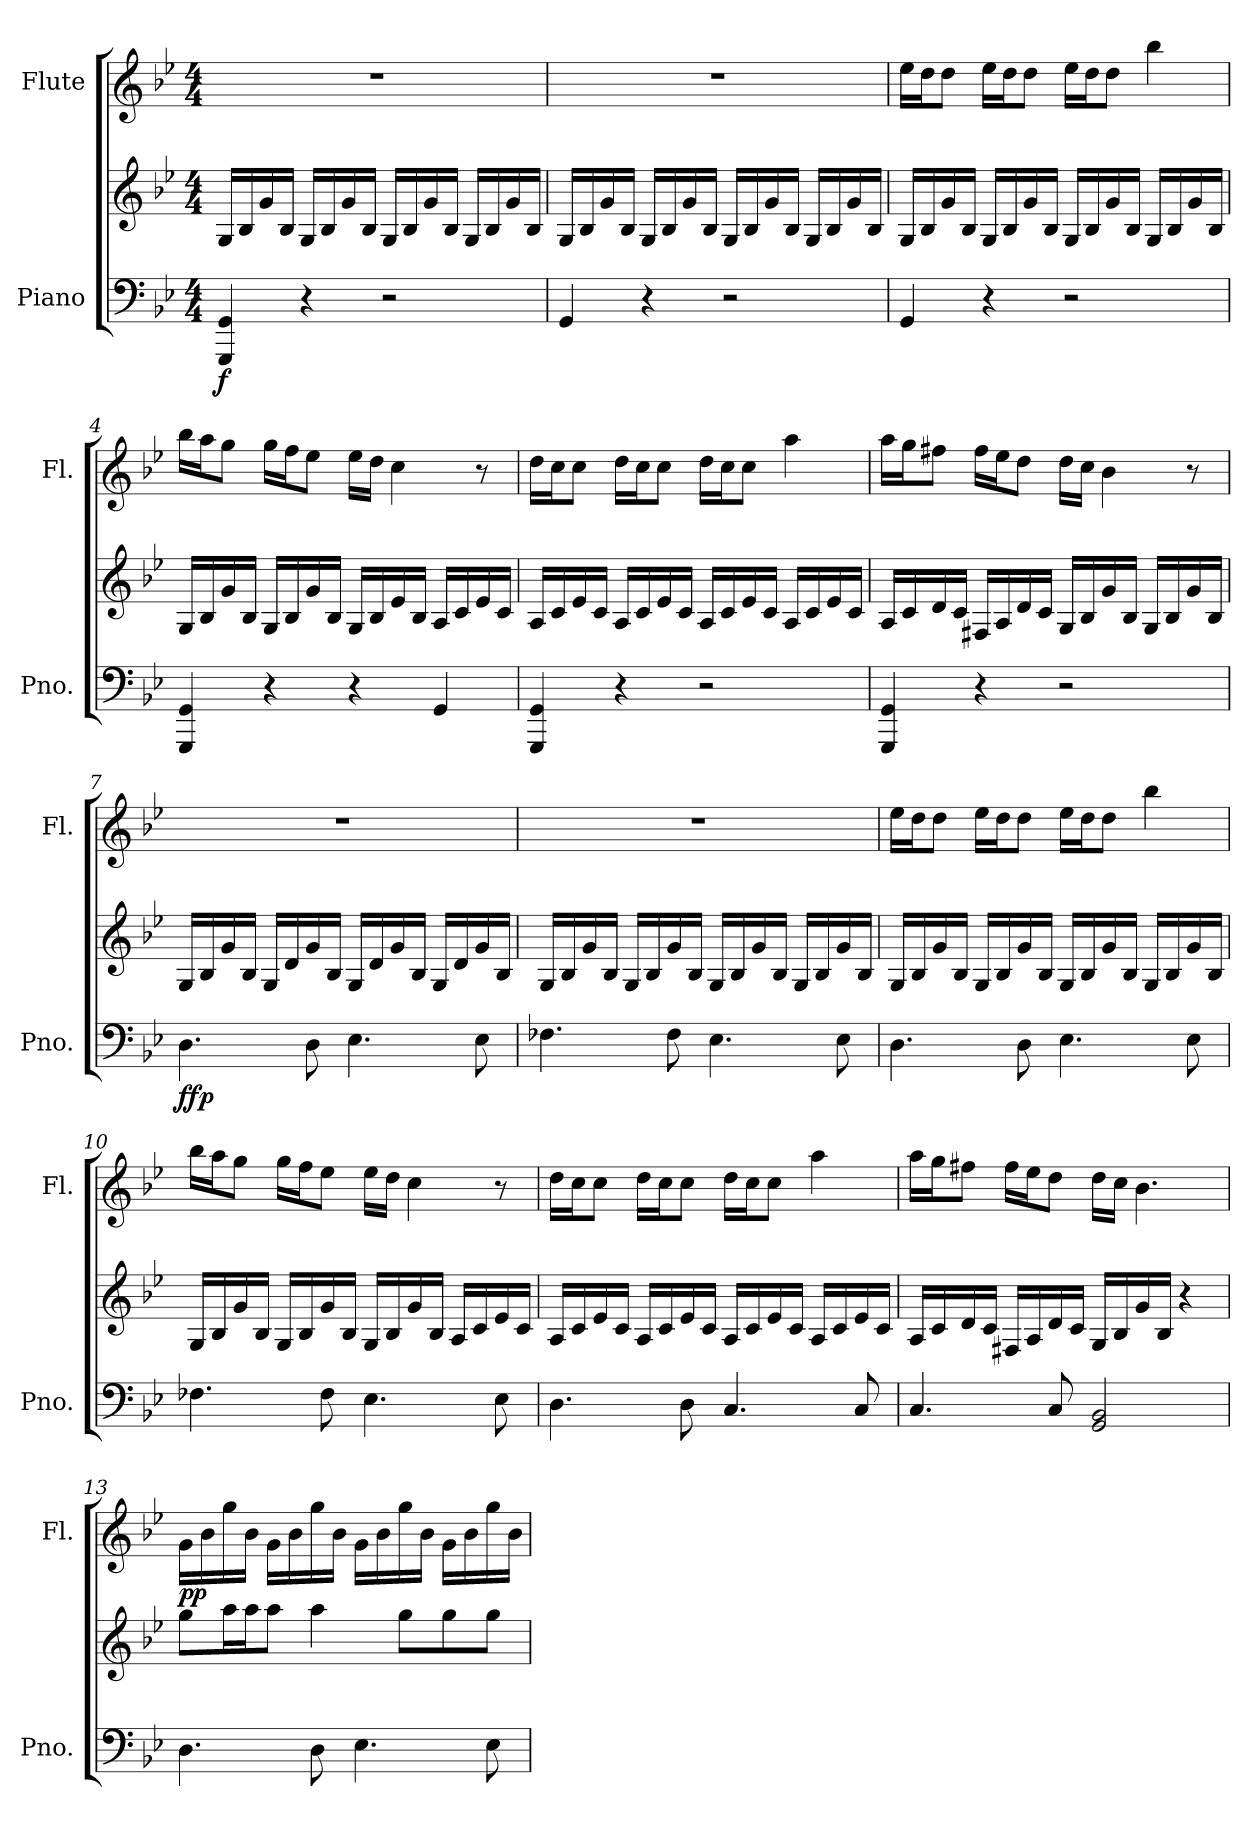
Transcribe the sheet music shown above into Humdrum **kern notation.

**kern	**kern	**dynam	**kern	**dynam
*part2	*part2	*part2	*part1	*part1
*staff3	*staff2	*staff2/3	*staff1	*staff1
*I"Piano	*	*	*I"Flute	*
*I'Pno.	*	*	*I'Fl.	*
*clefF4	*clefG2	*	*clefG2	*
*k[b-e-]	*k[b-e-]	*	*k[b-e-]	*
*B-:	*B-:	*	*B-:	*
*M4/4	*M4/4	*	*M4/4	*
=1	=1	=1	=1	=1
!	!	!LO:DY:b=2	!	!
4GGG/ 4GG/	16G/LL	f	1r	.
.	16B-/	.	.	.
.	16g/	.	.	.
.	16B-/JJ	.	.	.
4r	16G/LL	.	.	.
.	16B-/	.	.	.
.	16g/	.	.	.
.	16B-/JJ	.	.	.
2r	16G/LL	.	.	.
.	16B-/	.	.	.
.	16g/	.	.	.
.	16B-/JJ	.	.	.
.	16G/LL	.	.	.
.	16B-/	.	.	.
.	16g/	.	.	.
.	16B-/JJ	.	.	.
=2	=2	=2	=2	=2
4GG/	16G/LL	.	1r	.
.	16B-/	.	.	.
.	16g/	.	.	.
.	16B-/JJ	.	.	.
4r	16G/LL	.	.	.
.	16B-/	.	.	.
.	16g/	.	.	.
.	16B-/JJ	.	.	.
2r	16G/LL	.	.	.
.	16B-/	.	.	.
.	16g/	.	.	.
.	16B-/JJ	.	.	.
.	16G/LL	.	.	.
.	16B-/	.	.	.
.	16g/	.	.	.
.	16B-/JJ	.	.	.
!!LO:LB:g=z
=3	=3	=3	=3	=3
4GG/	16G/LL	.	16ee-\LL	.
.	16B-/	.	16dd\J	.
.	16g/	.	8dd\J	.
.	16B-/JJ	.	.	.
4r	16G/LL	.	16ee-\LL	.
.	16B-/	.	16dd\J	.
.	16g/	.	8dd\J	.
.	16B-/JJ	.	.	.
2r	16G/LL	.	16ee-\LL	.
.	16B-/	.	16dd\J	.
.	16g/	.	8dd\J	.
.	16B-/JJ	.	.	.
.	16G/LL	.	4bb-\	.
.	16B-/	.	.	.
.	16g/	.	.	.
.	16B-/JJ	.	.	.
=4	=4	=4	=4	=4
4GGG/ 4GG/	16G/LL	.	16bb-\LL	.
.	16B-/	.	16aa\J	.
.	16g/	.	8gg\J	.
.	16B-/JJ	.	.	.
4r	16G/LL	.	16gg\LL	.
.	16B-/	.	16ff\J	.
.	16g/	.	8ee-\J	.
.	16B-/JJ	.	.	.
4r	16G/LL	.	16ee-\LL	.
.	16B-/	.	16dd\JJ	.
.	16e-/	.	4cc\	.
.	16B-/JJ	.	.	.
4GG/	16A/LL	.	.	.
.	16c/	.	.	.
.	16e-/	.	8r	.
.	16c/JJ	.	.	.
!!LO:LB:g=z
=5	=5	=5	=5	=5
4GGG/ 4GG/	16A/LL	.	16dd\LL	.
.	16c/	.	16cc\J	.
.	16e-/	.	8cc\J	.
.	16c/JJ	.	.	.
4r	16A/LL	.	16dd\LL	.
.	16c/	.	16cc\J	.
.	16e-/	.	8cc\J	.
.	16c/JJ	.	.	.
2r	16A/LL	.	16dd\LL	.
.	16c/	.	16cc\J	.
.	16e-/	.	8cc\J	.
.	16c/JJ	.	.	.
.	16A/LL	.	4aa\	.
.	16c/	.	.	.
.	16e-/	.	.	.
.	16c/JJ	.	.	.
=6	=6	=6	=6	=6
4GGG/ 4GG/	16A/LL	.	16aa\LL	.
.	16c/	.	16gg\J	.
.	16d/	.	8ff#X\J	.
.	16c/JJ	.	.	.
4r	16F#X/LL	.	16ff#\LL	.
.	16A/	.	16ee-\J	.
.	16d/	.	8dd\J	.
.	16c/JJ	.	.	.
2r	16G/LL	.	16dd\LL	.
.	16B-/	.	16cc\JJ	.
.	16g/	.	4b-\	.
.	16B-/JJ	.	.	.
.	16G/LL	.	.	.
.	16B-/	.	.	.
.	16g/	.	8r	.
.	16B-/JJ	.	.	.
!!LO:PB:g=z
=7	=7	=7	=7	=7
!	!	!LO:DY:b=2	!	!
!	!	!LO:DY:n=1:b	!	!
4.D\	16G/LL	ff p	1r	.
.	16B-/	.	.	.
.	16g/	.	.	.
.	16B-/JJ	.	.	.
.	16G/LL	.	.	.
.	16d/	.	.	.
8D\	16g/	.	.	.
.	16B-/JJ	.	.	.
4.E-\	16G/LL	.	.	.
.	16d/	.	.	.
.	16g/	.	.	.
.	16B-/JJ	.	.	.
.	16G/LL	.	.	.
.	16d/	.	.	.
8E-\	16g/	.	.	.
.	16B-/JJ	.	.	.
=8	=8	=8	=8	=8
4.F-X\	16G/LL	.	1r	.
.	16B-/	.	.	.
.	16g/	.	.	.
.	16B-/JJ	.	.	.
.	16G/LL	.	.	.
.	16B-/	.	.	.
8F-\	16g/	.	.	.
.	16B-/JJ	.	.	.
4.E-\	16G/LL	.	.	.
.	16B-/	.	.	.
.	16g/	.	.	.
.	16B-/JJ	.	.	.
.	16G/LL	.	.	.
.	16B-/	.	.	.
8E-\	16g/	.	.	.
.	16B-/JJ	.	.	.
!!LO:LB:g=z
=9	=9	=9	=9	=9
4.D\	16G/LL	.	16ee-\LL	.
.	16B-/	.	16dd\J	.
.	16g/	.	8dd\J	.
.	16B-/JJ	.	.	.
.	16G/LL	.	16ee-\LL	.
.	16B-/	.	16dd\J	.
8D\	16g/	.	8dd\J	.
.	16B-/JJ	.	.	.
4.E-\	16G/LL	.	16ee-\LL	.
.	16B-/	.	16dd\J	.
.	16g/	.	8dd\J	.
.	16B-/JJ	.	.	.
.	16G/LL	.	4bb-\	.
.	16B-/	.	.	.
8E-\	16g/	.	.	.
.	16B-/JJ	.	.	.
=10	=10	=10	=10	=10
4.F-X\	16G/LL	.	16bb-\LL	.
.	16B-/	.	16aa\J	.
.	16g/	.	8gg\J	.
.	16B-/JJ	.	.	.
.	16G/LL	.	16gg\LL	.
.	16B-/	.	16ff\J	.
8F-\	16g/	.	8ee-\J	.
.	16B-/JJ	.	.	.
4.E-\	16G/LL	.	16ee-\LL	.
.	16B-/	.	16dd\JJ	.
.	16g/	.	4cc\	.
.	16B-/JJ	.	.	.
.	16A/LL	.	.	.
.	16c/	.	.	.
8E-\	16e-/	.	8r	.
.	16c/JJ	.	.	.
!!LO:LB:g=z
=11	=11	=11	=11	=11
4.D\	16A/LL	.	16dd\LL	.
.	16c/	.	16cc\J	.
.	16e-/	.	8cc\J	.
.	16c/JJ	.	.	.
.	16A/LL	.	16dd\LL	.
.	16c/	.	16cc\J	.
8D\	16e-/	.	8cc\J	.
.	16c/JJ	.	.	.
4.C/	16A/LL	.	16dd\LL	.
.	16c/	.	16cc\J	.
.	16e-/	.	8cc\J	.
.	16c/JJ	.	.	.
.	16A/LL	.	4aa\	.
.	16c/	.	.	.
8C/	16e-/	.	.	.
.	16c/JJ	.	.	.
=12	=12	=12	=12	=12
4.C/	16A/LL	.	16aa\LL	.
.	16c/	.	16gg\J	.
.	16d/	.	8ff#X\J	.
.	16c/JJ	.	.	.
.	16F#X/LL	.	16ff#\LL	.
.	16A/	.	16ee-\J	.
8C/	16d/	.	8dd\J	.
.	16c/JJ	.	.	.
2GG/ 2BB-/	16G/LL	.	16dd\LL	.
.	16B-/	.	16cc\JJ	.
.	16g/	.	4.b-\	.
.	16B-/JJ	.	.	.
.	4r	.	.	.
!!LO:LB:g=z
=13	=13	=13	=13	=13
!	!	!	!	!LO:DY:b
4.D\	8gg\L	.	16g\LL	pp
.	.	.	16b-\	.
.	16aa\L	.	16gg\	.
.	16aa\J	.	16b-\JJ	.
.	8aa\J	.	16g\LL	.
.	.	.	16b-\	.
8D\	4aa\	.	16gg\	.
.	.	.	16b-\JJ	.
4.E-\	.	.	16g\LL	.
.	.	.	16b-\	.
.	8gg\L	.	16gg\	.
.	.	.	16b-\JJ	.
.	8gg\	.	16g\LL	.
.	.	.	16b-\	.
8E-\	8gg\J	.	16gg\	.
.	.	.	16b-\JJ	.
=	=	=	=	=
*-	*-	*-	*-	*-
